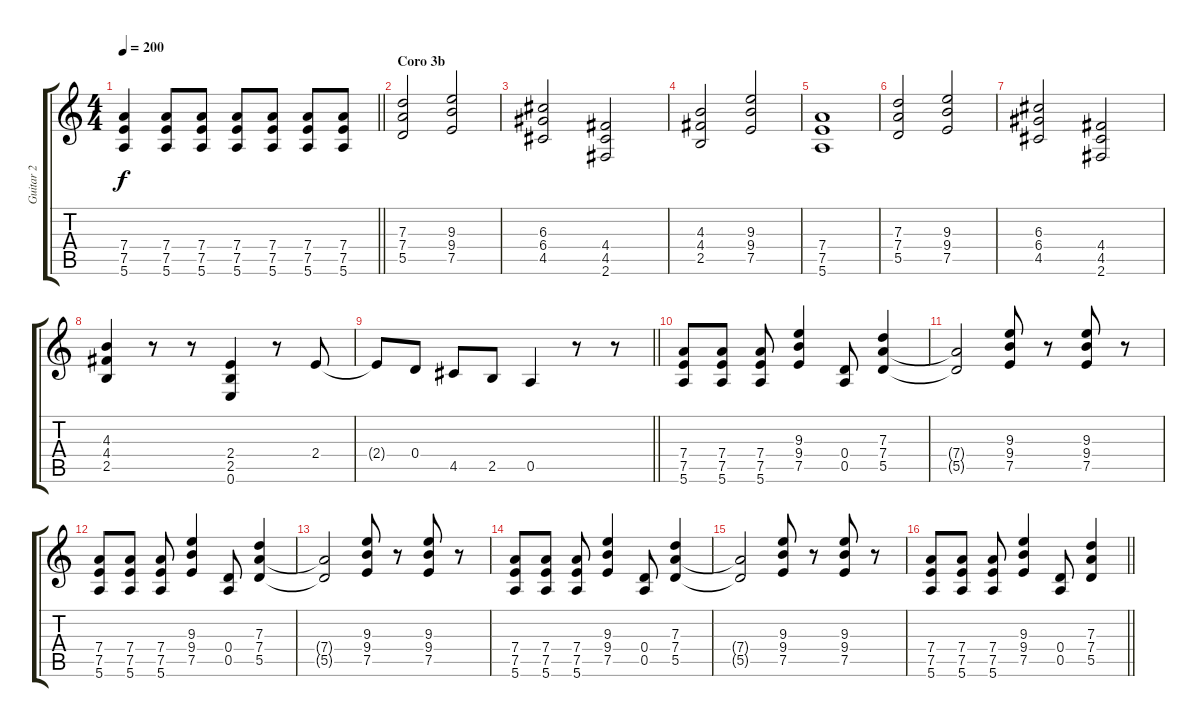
\track ("Guitar 2" "Guitar 2") {instrument distortionguitar}
\staff {score tabs}
\tuning (E4 B3 G3 D3 A2 E2) {hide}
\ts (4 4)
\tempo 200
\clef g2
\barLineRight lightlight
\ks c
(7.4 7.5 5.6).4{dy f} (7.4 7.5 5.6).8 (7.4 7.5 5.6).8 (7.4 7.5 5.6).8 (7.4 7.5 5.6).8 (7.4 7.5 5.6).8 (7.4 7.5 5.6).8 |
\section ("" "Coro 3b")
(7.3 7.4 5.5).2 (9.3 9.4 7.5).2 |
(6.3 6.4 4.5).2 (4.4 4.5 2.6).2 |
(4.3 4.4 2.5).2 (9.3 9.4 7.5).2 |
(7.4 7.5 5.6).1 |
(7.3 7.4 5.5).2 (9.3 9.4 7.5).2 |
(6.3 6.4 4.5).2 (4.4 4.5 2.6).2 |
(4.3 4.4 2.5).4 r.8 r.8 (2.4 2.5 0.6).4 r.8 2.4.8 |
\barLineRight lightlight
2.4{t}.8 0.4.8 4.5.8 2.5.8 0.5.4 r.8 r.8 |
(7.4 7.5 5.6).8 (7.4 7.5 5.6).8 (7.4 7.5 5.6).8 (9.3 9.4 7.5).4 (0.4 0.5).8 (7.3 7.4 5.5).4 |
(7.4{t} 5.5{t}).2 (9.3 9.4 7.5).8 r.8 (9.3 9.4 7.5).8 r.8 |
(7.4 7.5 5.6).8 (7.4 7.5 5.6).8 (7.4 7.5 5.6).8 (9.3 9.4 7.5).4 (0.4 0.5).8 (7.3 7.4 5.5).4 |
(7.4{t} 5.5{t}).2 (9.3 9.4 7.5).8 r.8 (9.3 9.4 7.5).8 r.8 |
(7.4 7.5 5.6).8 (7.4 7.5 5.6).8 (7.4 7.5 5.6).8 (9.3 9.4 7.5).4 (0.4 0.5).8 (7.3 7.4 5.5).4 |
(7.4{t} 5.5{t}).2 (9.3 9.4 7.5).8 r.8 (9.3 9.4 7.5).8 r.8 |
\barLineRight lightlight
(7.4 7.5 5.6).8 (7.4 7.5 5.6).8 (7.4 7.5 5.6).8 (9.3 9.4 7.5).4 (0.4 0.5).8 (7.3 7.4 5.5).4
